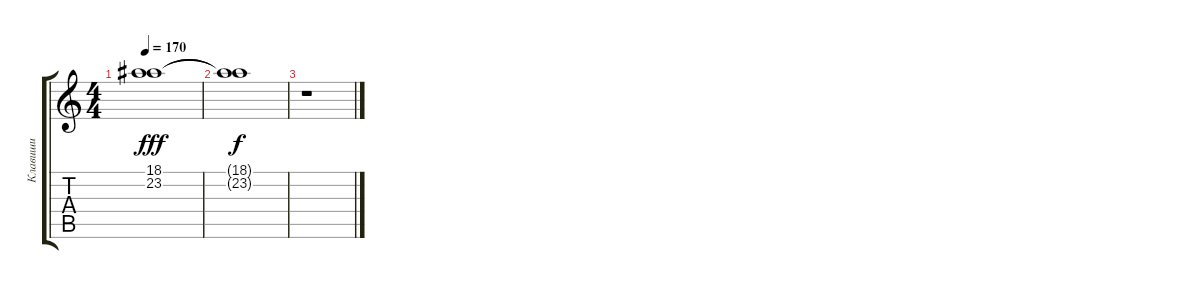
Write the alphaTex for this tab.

\track ("Клавиши" "Клавиши") {instrument pad2warm}
\staff {score tabs}
\tuning (E4 B3 G3 D3 A2 E2) {hide}
\ts (4 4)
\tempo 170
\clef g2
\ks c
(18.1 23.2).1{dy fff} |
(18.1{t} 23.2{t}).1{dy f} |
r.1
